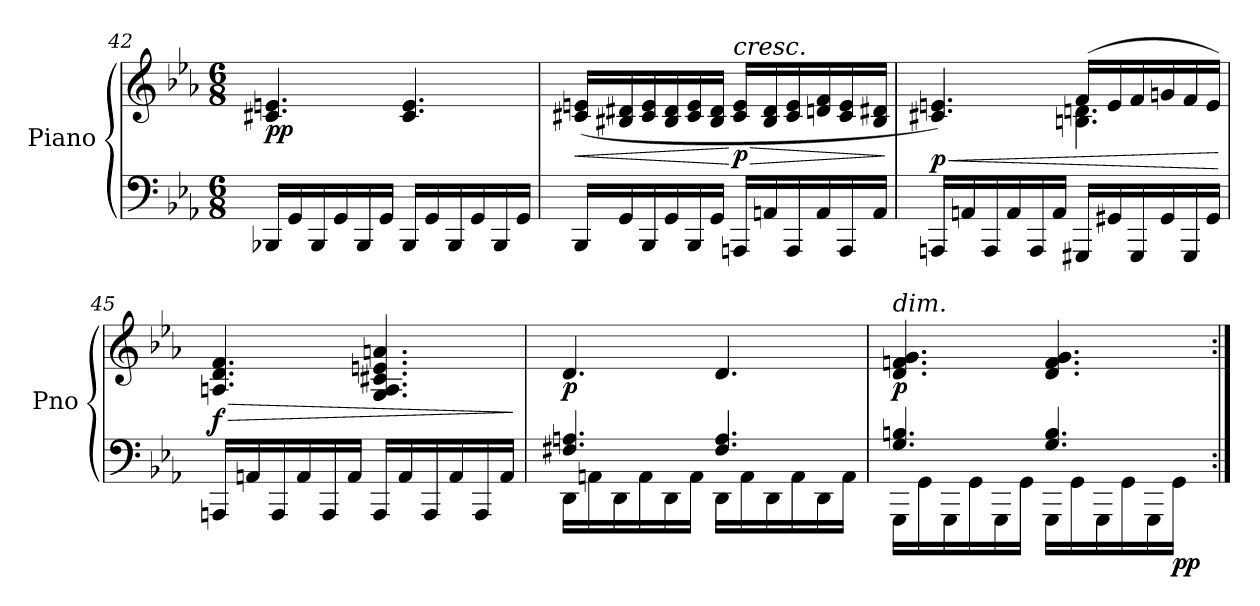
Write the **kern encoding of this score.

**kern	**kern	**dynam
*part1	*part1	*part1
*staff2	*staff1	*staff1/2
*I"Piano	*	*
*I'Pno	*	*
!!LO:LB:g=z
*clefF4	*clefG2	*
*k[b-e-a-]	*k[b-e-a-]	*
*M6/8	*M6/8	*
=42	=42	=42
!	!	!LO:DY:b
16BBB-X/LL	4.c#X/ 4.en/	pp
16GG/	.	.
16BBB-/	.	.
16GG/	.	.
16BBB-/	.	.
16GG/JJ	.	.
16BBB-/LL	4.c#/ 4.e/	.
16GG/	.	.
16BBB-/	.	.
16GG/	.	.
16BBB-/	.	.
16GG/JJ	.	.
=43	=43	=43
!	!	!LO:HP:b
16BBB-/LL	(16c#X/ 16en/LL	<
16GG/	16B#X/ 16d#X/	.
16BBB-/	16c#/ 16e/	.
16GG/	16B#/ 16d#/	.
16BBB-/	16c#/ 16e/	.
16GG/JJ	16B#/ 16d#/JJ	.
!	!LO:TX:a:i:t=cresc.	!
!	!	!LO:HP:n=1:b
!	!	!LO:DY:n=1:b
16AAAn/LL	16c#/ 16e/LL	[ > p
16AAn/	16B#/ 16d#/	.
16AAA/	16c#/ 16e/	.
16AA/	16dn/ 16f/	.
16AAA/	16c#/ 16e/	.
16AA/JJ	16B#/ 16d#X/JJ	.
.	.	]
=44	=44	=44
!	!	!LO:HP:b
*	*^	*
!	!	!	!LO:DY:n=1:b
16AAAn/LL	4.c#X/ 4.en/)	4.ryy	< p
16AAn/	.	.	.
16AAA/	.	.	.
16AA/	.	.	.
16AAA/	.	.	.
16AA/JJ	.	.	.
16GGG#X/LL	(16f/LL	4.Bn\ 4.dn\	.
16GG#X/	16e/	.	.
16GGG#/	16f/	.	.
16GG#/	16gn/	.	.
16GGG#/	16f/	.	.
16GG#/JJ	16e/JJ)	.	.
*	*v	*v	*
.	.	[
=45	=45	=45
!	!	!LO:HP:b
!	!	!LO:DY:n=1:b
16AAAn/LL	4.An/ 4.d/ 4.f/	> f
16AAn/	.	.
16AAA/	.	.
16AA/	.	.
16AAA/	.	.
16AA/JJ	.	.
16AAA/LL	4.G/ 4.A/ 4.c#X/ 4.en/ 4.an/	.
16AA/	.	.
16AAA/	.	.
16AA/	.	.
16AAA/	.	.
16AA/JJ	.	.
.	.	]
!!LO:LB:g=z
=46	=46	=46
*^	*	*
!	!	!	!LO:DY:b
4.F#X/ 4.An/	16DD\LL	4.d/	p
.	16AAn\	.	.
.	16DD\	.	.
.	16AA\	.	.
.	16DD\	.	.
.	16AA\JJ	.	.
4.F#/ 4.A/	16DD\LL	4.d/	.
.	16AA\	.	.
.	16DD\	.	.
.	16AA\	.	.
.	16DD\	.	.
.	16AA\JJ	.	.
=47	=47	=47	=47
!	!	!LO:TX:a:i:t=dim.	!
!	!	!	!LO:DY:b
4.G/ 4.Bn/	16GGG\LL	4.d/ 4.fn/ 4.g/	p
.	16GG\	.	.
.	16GGG\	.	.
.	16GG\	.	.
.	16GGG\	.	.
.	16GG\JJ	.	.
4.G/ 4.B/	16GGG\LL	4.d/ 4.f/ 4.g/	.
.	16GG\	.	.
.	16GGG\	.	.
.	16GG\	.	.
.	16GGG\	.	.
!	!	!	!LO:DY:b=2
.	16GG\JJ	.	pp
*v	*v	*	*
=:|!	=:|!	=:|!
*-	*-	*-
